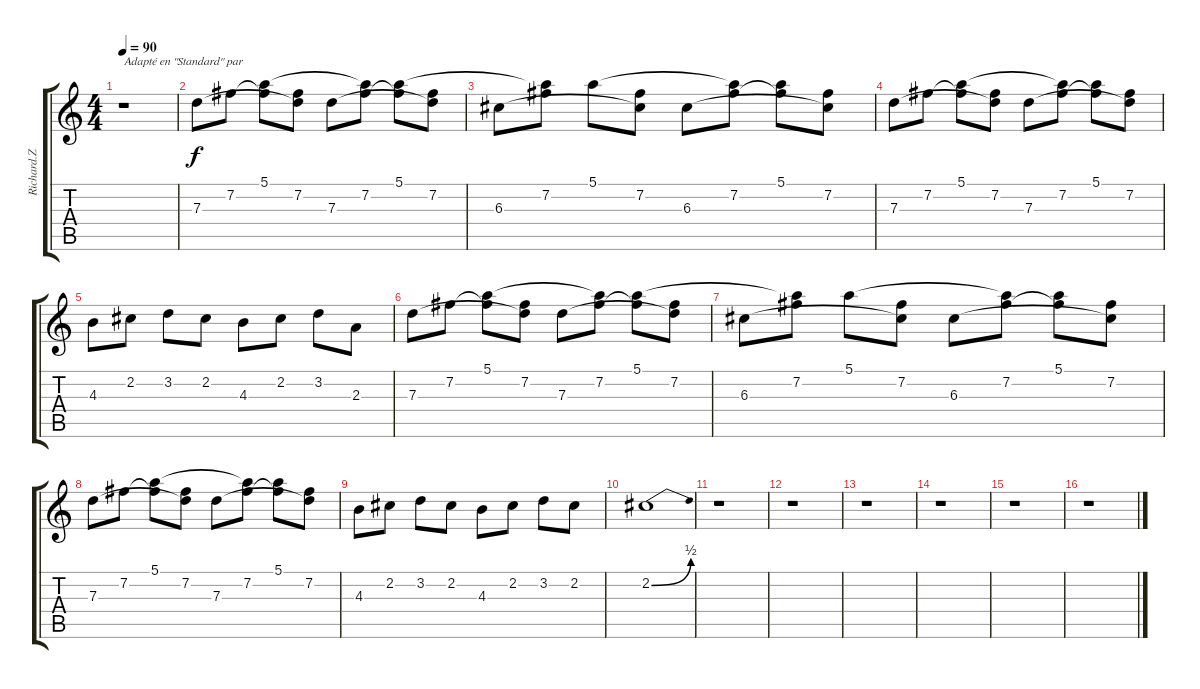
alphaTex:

\track ("Richard.Z Kruspe" "Richard.Z ") {instrument electricguitarmuted}
\staff {score tabs}
\tuning (E4 B3 G3 D3 A2 E2) {hide}
\ts (4 4)
\tempo 90
\clef g2
\ks c
r.1{txt "Adapté en \"Standard\" par" dy f instrument electricguitarmuted} |
7.3.8 7.2.8 (5.1 7.2{t}).8 (7.2 7.3{t}).8 7.3.8 (5.1{t} 7.2).8 (5.1 7.2{t}).8 (7.2 7.3{t}).8 |
6.3.8 (5.1{t} 7.2).8 5.1.8 (7.2 6.3{t}).8 6.3.8 (5.1{t} 7.2).8 (5.1 7.2{t}).8 (7.2 6.3{t}).8 |
7.3.8 7.2.8 (5.1 7.2{t}).8 (7.2 7.3{t}).8 7.3.8 (5.1{t} 7.2).8 (5.1 7.2{t}).8 (7.2 7.3{t}).8 |
4.3.8 2.2.8 3.2.8 2.2.8 4.3.8 2.2.8 3.2.8 2.3.8 |
7.3.8 7.2.8 (5.1 7.2{t}).8 (7.2 7.3{t}).8 7.3.8 (5.1{t} 7.2).8 (5.1 7.2{t}).8 (7.2 7.3{t}).8 |
6.3.8 (5.1{t} 7.2).8 5.1.8 (7.2 6.3{t}).8 6.3.8 (5.1{t} 7.2).8 (5.1 7.2{t}).8 (7.2 6.3{t}).8 |
7.3.8 7.2.8 (5.1 7.2{t}).8 (7.2 7.3{t}).8 7.3.8 (5.1{t} 7.2).8 (5.1 7.2{t}).8 (7.2 7.3{t}).8 |
4.3.8 2.2.8 3.2.8 2.2.8 4.3.8 2.2.8 3.2.8 2.2.8 |
2.2{be (bend 0 0 60 2)}.1 |
r.1 |
r.1 |
r.1 |
r.1 |
r.1 |
r.1
